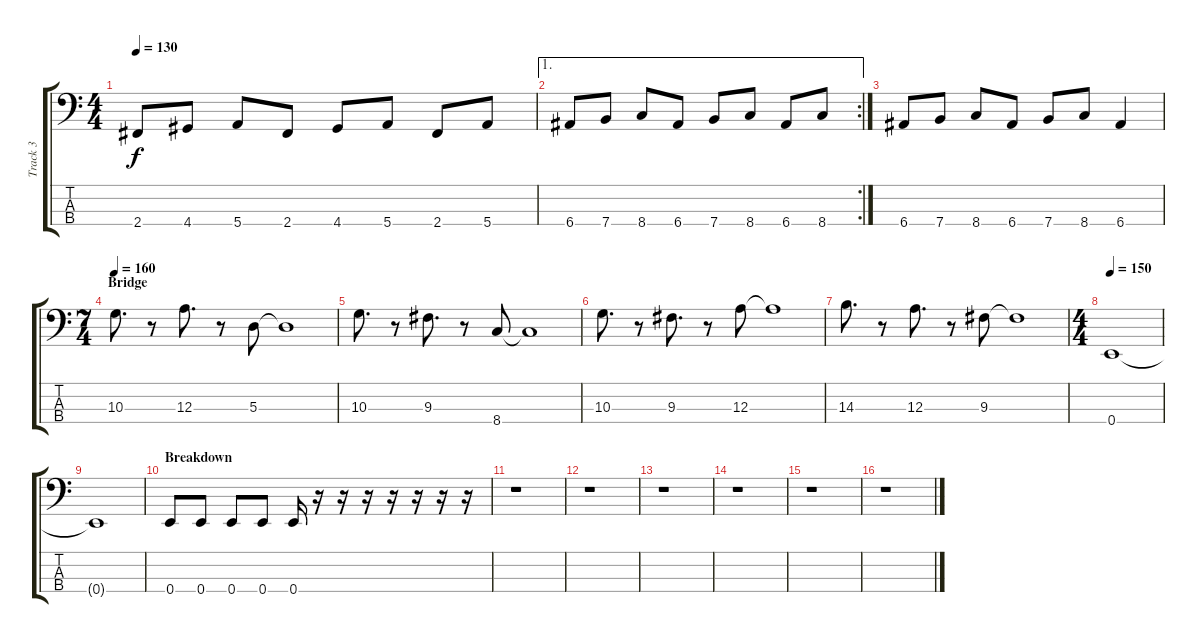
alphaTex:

\track ("Track 3" "Track 3") {instrument electricbassfinger}
\staff {score tabs}
\tuning (G2 D2 A1 E1) {hide}
\ts (4 4)
\tempo 130
\clef f4
\ks c
2.4.8{dy f} 4.4.8 5.4.8 2.4.8 4.4.8 5.4.8 2.4.8 5.4.8 |
\ae 1
\rc 2
6.4.8 7.4.8 8.4.8 6.4.8 7.4.8 8.4.8 6.4.8 8.4.8 |
6.4.8 7.4.8 8.4.8 6.4.8 7.4.8 8.4.8 6.4.4 |
\ts (7 4)
\section ("" "Bridge")
\tempo 160
10.3.8{d} r.8 12.3.8{d} r.8 5.3.8 5.3{t}.1 |
10.3.8{d} r.8 9.3.8{d} r.8 8.4.8 8.4{t}.1 |
10.3.8{d} r.8 9.3.8{d} r.8 12.3.8 12.3{t}.1 |
14.3.8{d} r.8 12.3.8{d} r.8 9.3.8 9.3{t}.1 |
\ts (4 4)
\tempo 150
0.4.1 |
0.4{t}.1 |
\section ("" "Breakdown")
0.4.8 0.4.8 0.4.8 0.4.8 0.4.16 r.16 r.16 r.16 r.16 r.16 r.16 r.16 |
r.1 |
r.1 |
r.1 |
r.1 |
r.1 |
r.1
